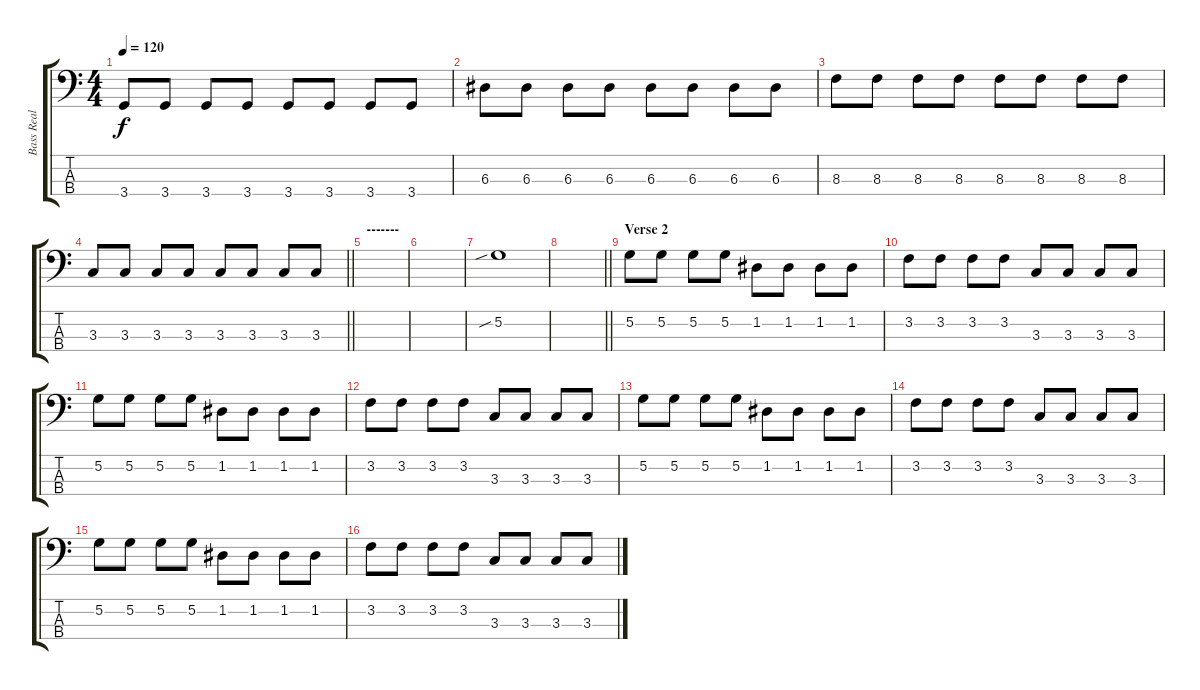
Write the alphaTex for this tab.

\track ("Bass Real" "Bass Real") {instrument electricbassfinger}
\staff {score tabs}
\tuning (G2 D2 A1 E1) {hide}
\ts (4 4)
\tempo 120
\clef f4
\ks c
3.4.8{dy f} 3.4.8 3.4.8 3.4.8 3.4.8 3.4.8 3.4.8 3.4.8 |
6.3.8 6.3.8 6.3.8 6.3.8 6.3.8 6.3.8 6.3.8 6.3.8 |
8.3.8 8.3.8 8.3.8 8.3.8 8.3.8 8.3.8 8.3.8 8.3.8 |
\barLineRight lightlight
3.3.8 3.3.8 3.3.8 3.3.8 3.3.8 3.3.8 3.3.8 3.3.8 |
\section ("" "-------")
|
|
5.2{sib}.1 |
\barLineRight lightlight
|
\section ("" "Verse 2")
5.2.8 5.2.8 5.2.8 5.2.8 1.2.8 1.2.8 1.2.8 1.2.8 |
3.2.8 3.2.8 3.2.8 3.2.8 3.3.8 3.3.8 3.3.8 3.3.8 |
5.2.8 5.2.8 5.2.8 5.2.8 1.2.8 1.2.8 1.2.8 1.2.8 |
3.2.8 3.2.8 3.2.8 3.2.8 3.3.8 3.3.8 3.3.8 3.3.8 |
5.2.8 5.2.8 5.2.8 5.2.8 1.2.8 1.2.8 1.2.8 1.2.8 |
3.2.8 3.2.8 3.2.8 3.2.8 3.3.8 3.3.8 3.3.8 3.3.8 |
5.2.8 5.2.8 5.2.8 5.2.8 1.2.8 1.2.8 1.2.8 1.2.8 |
3.2.8 3.2.8 3.2.8 3.2.8 3.3.8 3.3.8 3.3.8 3.3.8
